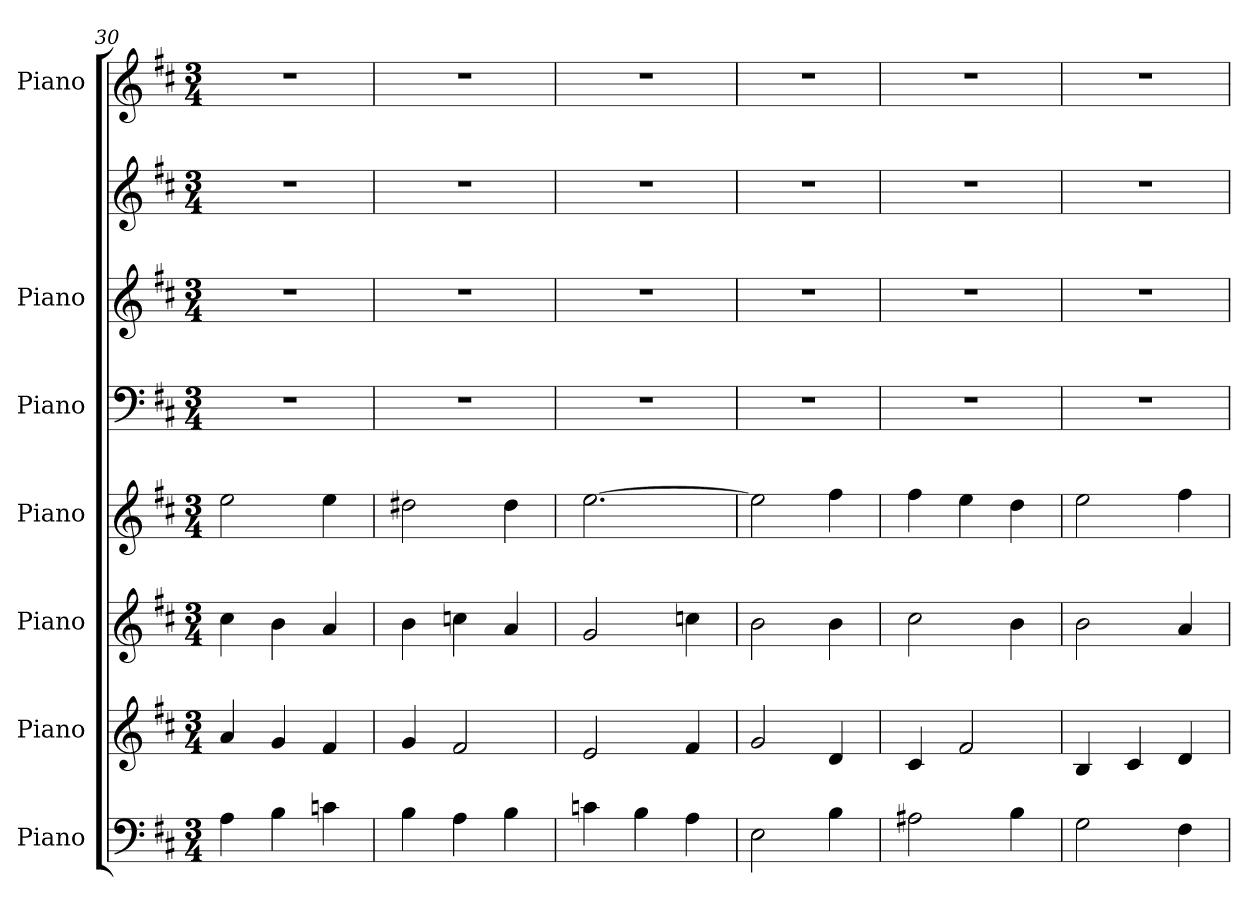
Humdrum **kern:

**kern	**kern	**kern	**kern	**kern	**kern	**kern	**kern
*part7	*part6	*part5	*part4	*part3	*part2	*part2	*part1
*staff8	*staff7	*staff6	*staff5	*staff4	*staff3	*staff2	*staff1
*I"Piano	*I"Piano	*I"Piano	*I"Piano	*I"Piano	*I"Piano	*	*I"Piano
*I'Pno.	*I'Pno.	*I'Pno.	*I'Pno.	*I'Pno.	*I'Pno.	*	*I'Pno.
*clefF4	*clefG2	*clefG2	*clefG2	*clefF4	*clefG2	*clefG2	*clefG2
*k[f#c#]	*k[f#c#]	*k[f#c#]	*k[f#c#]	*k[f#c#]	*k[f#c#]	*k[f#c#]	*k[f#c#]
*M3/4	*M3/4	*M3/4	*M3/4	*M3/4	*M3/4	*M3/4	*M3/4
=30	=30	=30	=30	=30	=30	=30	=30
4A\	4a/	4cc#\	2ee\	2.r	2.r	2.r	2.r
4B\	4g/	4b\	.	.	.	.	.
4cn\	4f#/	4a/	4ee\	.	.	.	.
=31	=31	=31	=31	=31	=31	=31	=31
4B\	4g/	4b\	2dd#X\	2.r	2.r	2.r	2.r
4A\	2f#/	4ccn\	.	.	.	.	.
4B\	.	4a/	4dd#\	.	.	.	.
=32	=32	=32	=32	=32	=32	=32	=32
4cn\	2e/	2g/	[2.ee\	2.r	2.r	2.r	2.r
4B\	.	.	.	.	.	.	.
4A\	4f#/	4ccn\	.	.	.	.	.
=33	=33	=33	=33	=33	=33	=33	=33
2E\	2g/	2b\	2ee\]	2.r	2.r	2.r	2.r
4B\	4d/	4b\	4ff#\	.	.	.	.
=34	=34	=34	=34	=34	=34	=34	=34
2A#X\	4c#/	2cc#\	4ff#\	2.r	2.r	2.r	2.r
.	2f#/	.	4ee\	.	.	.	.
4B\	.	4b\	4dd\	.	.	.	.
=35	=35	=35	=35	=35	=35	=35	=35
2G\	4B/	2b\	2ee\	2.r	2.r	2.r	2.r
.	4c#/	.	.	.	.	.	.
4F#\	4d/	4a/	4ff#\	.	.	.	.
=	=	=	=	=	=	=	=
*-	*-	*-	*-	*-	*-	*-	*-
